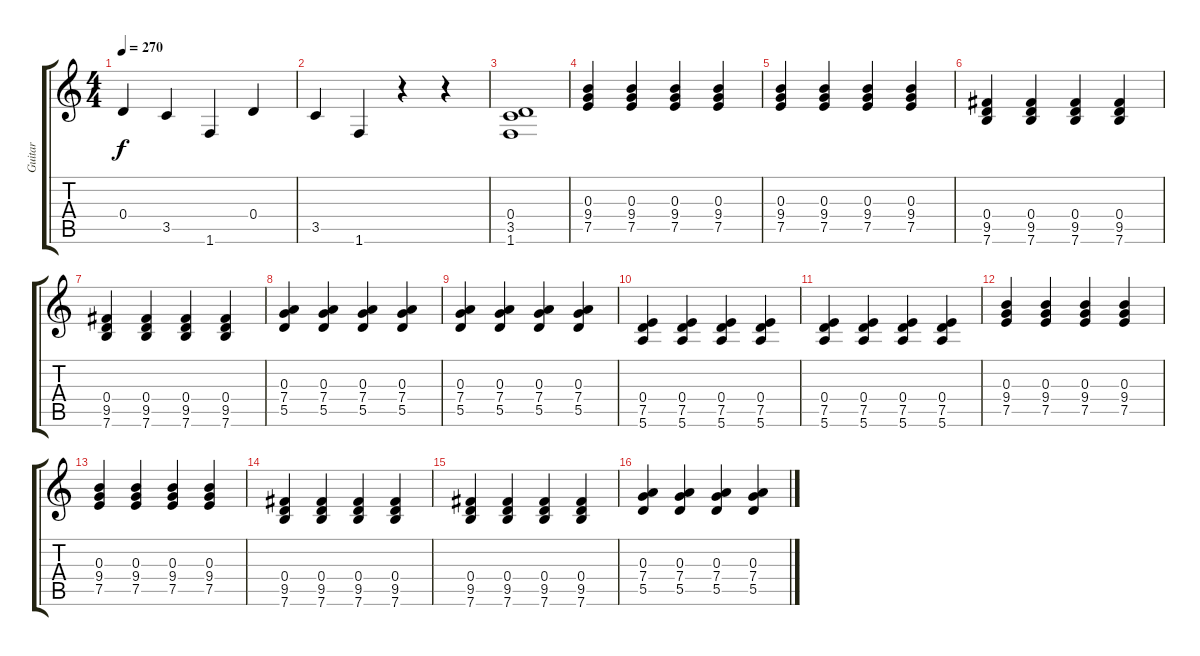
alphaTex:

\track ("Guitar" "Guitar") {instrument electricguitarclean}
\staff {score tabs}
\tuning (E4 B3 G3 D3 A2 E2) {hide}
\ts (4 4)
\tempo 270
\clef g2
\ks c
0.4.4{dy f} 3.5.4 1.6.4 0.4.4 |
3.5.4 1.6.4 r.4 r.4 |
(0.4 3.5 1.6).1 |
(0.3 9.4 7.5).4 (0.3 9.4 7.5).4 (0.3 9.4 7.5).4 (0.3 9.4 7.5).4 |
(0.3 9.4 7.5).4 (0.3 9.4 7.5).4 (0.3 9.4 7.5).4 (0.3 9.4 7.5).4 |
(0.4 9.5 7.6).4 (0.4 9.5 7.6).4 (0.4 9.5 7.6).4 (0.4 9.5 7.6).4 |
(0.4 9.5 7.6).4 (0.4 9.5 7.6).4 (0.4 9.5 7.6).4 (0.4 9.5 7.6).4 |
(0.3 7.4 5.5).4 (0.3 7.4 5.5).4 (0.3 7.4 5.5).4 (0.3 7.4 5.5).4 |
(0.3 7.4 5.5).4 (0.3 7.4 5.5).4 (0.3 7.4 5.5).4 (0.3 7.4 5.5).4 |
(0.4 7.5 5.6).4 (0.4 7.5 5.6).4 (0.4 7.5 5.6).4 (0.4 7.5 5.6).4 |
(0.4 7.5 5.6).4 (0.4 7.5 5.6).4 (0.4 7.5 5.6).4 (0.4 7.5 5.6).4 |
(0.3 9.4 7.5).4 (0.3 9.4 7.5).4 (0.3 9.4 7.5).4 (0.3 9.4 7.5).4 |
(0.3 9.4 7.5).4 (0.3 9.4 7.5).4 (0.3 9.4 7.5).4 (0.3 9.4 7.5).4 |
(0.4 9.5 7.6).4 (0.4 9.5 7.6).4 (0.4 9.5 7.6).4 (0.4 9.5 7.6).4 |
(0.4 9.5 7.6).4 (0.4 9.5 7.6).4 (0.4 9.5 7.6).4 (0.4 9.5 7.6).4 |
(0.3 7.4 5.5).4 (0.3 7.4 5.5).4 (0.3 7.4 5.5).4 (0.3 7.4 5.5).4
